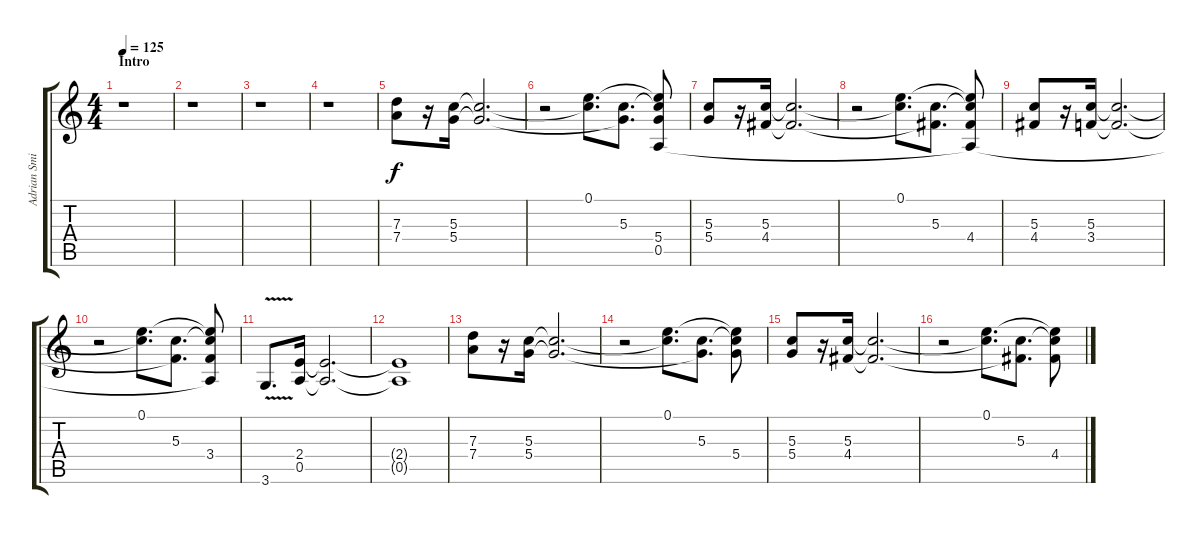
\track ("Adrian Smith" "Adrian Smi") {instrument distortionguitar}
\staff {score tabs}
\tuning (E4 B3 G3 D3 A2 E2) {hide}
\ts (4 4)
\section ("" "Intro")
\tempo 125
\clef g2
\ks c
r.1{dy f instrument distortionguitar} |
r.1 |
r.1 |
r.1 |
(7.3 7.4).8 r.16 (5.3 5.4).16 (5.3{t} 5.4{t}).2{d} |
r.2 (0.1 5.3{t}).8{d} (5.3 5.4{t}).8{d} (0.1{t} 5.3{t} 5.4 0.5).8 |
(5.3 5.4).8 r.16 (5.3 4.4).16 (5.3{t} 4.4{t}).2{d} |
r.2 (0.1 5.3{t}).8{d} (5.3 4.4{t}).8{d} (0.1{t} 5.3{t} 4.4 0.5{t}).8 |
(5.3 4.4).8 r.16 (5.3 3.4).16 (5.3{t} 3.4{t}).2{d} |
r.2 (0.1 5.3{t}).8{d} (5.3 3.4{t}).8{d} (0.1{t} 5.3{t} 3.4 0.5{t}).8 |
3.6{v}.8{d} (2.4 0.5).16 (2.4{t} 0.5{t}).2{d} |
(2.4{t} 0.5{t}).1 |
(7.3 7.4).8 r.16 (5.3 5.4).16 (5.3{t} 5.4{t}).2{d} |
r.2 (0.1 5.3{t}).8{d} (5.3 5.4{t}).8{d} (0.1{t} 5.3{t} 5.4).8 |
(5.3 5.4).8 r.16 (5.3 4.4).16 (5.3{t} 4.4{t}).2{d} |
r.2 (0.1 5.3{t}).8{d} (5.3 4.4{t}).8{d} (0.1{t} 5.3{t} 4.4).8
